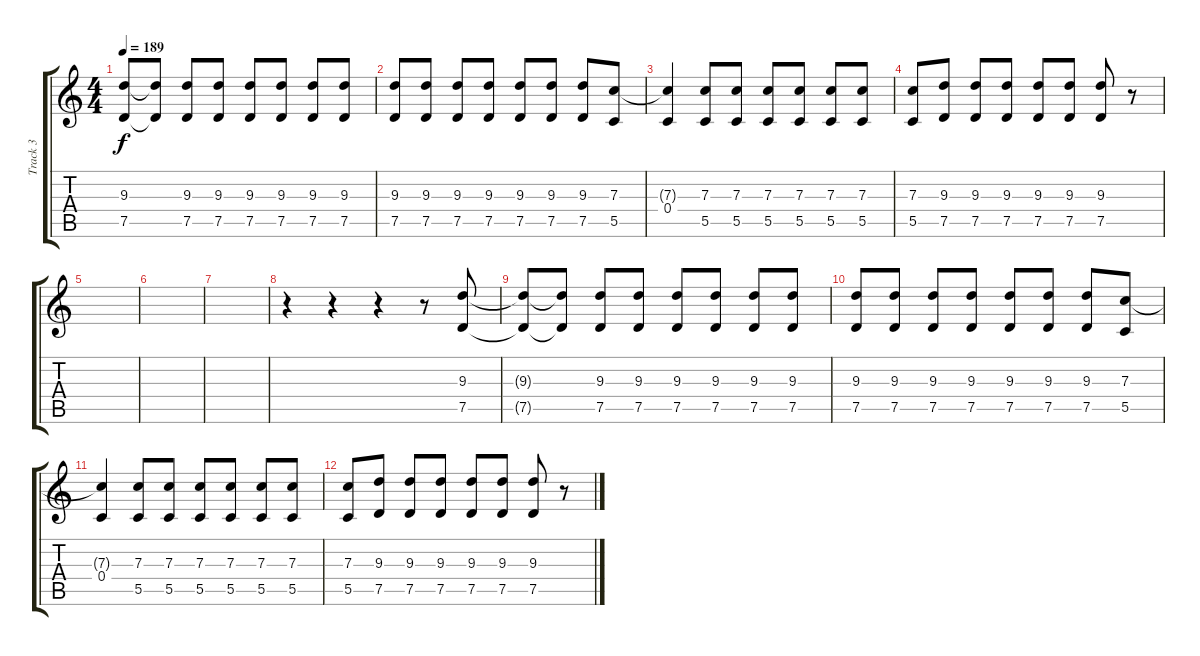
\track ("Track 3" "Track 3") {instrument distortionguitar}
\staff {score tabs}
\tuning (D4 A3 F3 C3 G2 D2) {hide}
\ts (4 4)
\tempo 189
\clef g2
\ks c
(9.3{t} 7.5{t}).8{dy f} (9.3{t} 7.5{t}).8 (9.3 7.5).8 (9.3 7.5).8 (9.3 7.5).8 (9.3 7.5).8 (9.3 7.5).8 (9.3 7.5).8 |
(9.3 7.5).8 (9.3 7.5).8 (9.3 7.5).8 (9.3 7.5).8 (9.3 7.5).8 (9.3 7.5).8 (9.3 7.5).8 (7.3 5.5).8 |
(7.3{t} 0.4).4 (7.3 5.5).8 (7.3 5.5).8 (7.3 5.5).8 (7.3 5.5).8 (7.3 5.5).8 (7.3 5.5).8 |
(7.3 5.5).8 (9.3 7.5).8 (9.3 7.5).8 (9.3 7.5).8 (9.3 7.5).8 (9.3 7.5).8 (9.3 7.5).8 r.8 |
|
|
|
r.4 r.4 r.4 r.8 (9.3 7.5).8 |
(9.3{t} 7.5{t}).8 (9.3{t} 7.5{t}).8 (9.3 7.5).8 (9.3 7.5).8 (9.3 7.5).8 (9.3 7.5).8 (9.3 7.5).8 (9.3 7.5).8 |
(9.3 7.5).8 (9.3 7.5).8 (9.3 7.5).8 (9.3 7.5).8 (9.3 7.5).8 (9.3 7.5).8 (9.3 7.5).8 (7.3 5.5).8 |
(7.3{t} 0.4).4 (7.3 5.5).8 (7.3 5.5).8 (7.3 5.5).8 (7.3 5.5).8 (7.3 5.5).8 (7.3 5.5).8 |
(7.3 5.5).8 (9.3 7.5).8 (9.3 7.5).8 (9.3 7.5).8 (9.3 7.5).8 (9.3 7.5).8 (9.3 7.5).8 r.8
